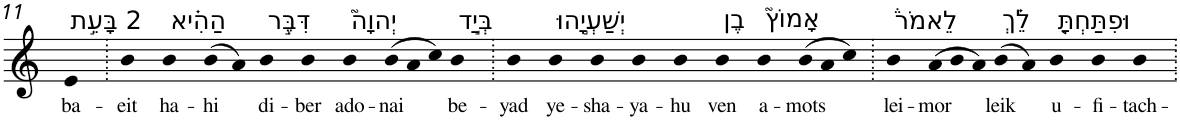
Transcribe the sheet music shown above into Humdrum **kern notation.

**kern	**text
*part1	*part1
*staff1	*staff1
*I"Piano	*
*I'Pno	*
!!LO:PB:g=z
*clefG2	*
*k[]	*
=11	=11
!LO:TX:a:t=2 בָּעֵ֣ת	!
!	!LO:LY:b
4e	ba-
=12.	=12.
!	!LO:LY:b
4b	-eit
!LO:TX:a:t=הַהִ֗יא	!
!	!LO:LY:b
4b	ha-
!	!LO:LY:b
(8b	-hi
8a)	.
!LO:TX:a:t=דִּבֶּ֣ר	!
!	!LO:LY:b
4b	di-
!	!LO:LY:b
4b	-ber
!LO:TX:a:t=יְהוָה֮	!
!	!LO:LY:b
4b	ado-
!	!LO:LY:b
(12b	-nai
12a	.
12cc)	.
!LO:TX:a:t=בְּיַ֣ד	!
!	!LO:LY:b
4b	be-
=13.	=13.
!	!LO:LY:b
4b	-yad
!LO:TX:a:t=יְשַׁעְיָ֣הוּ	!
!	!LO:LY:b
4b	ye-
!	!LO:LY:b
4b	-sha-
!	!LO:LY:b
4b	-ya-
!	!LO:LY:b
4b	-hu
!LO:TX:a:t=בֶן	!
!	!LO:LY:b
4b	ven
!LO:TX:a:t=אָמוֹץ֮	!
!	!LO:LY:b
4b	a-
!	!LO:LY:b
(12b	-mots
12a	.
12cc)	.
=14.	=14.
!LO:TX:a:t=לֵאמֹר֒	!
!	!LO:LY:b
4b	lei-
!	!LO:LY:b
(12a	-mor
12b	.
12a)	.
!LO:TX:a:t=לֵ֗ךְ	!
!	!LO:LY:b
(8b	leik
8a)	.
!LO:TX:a:t=וּפִתַּחְתָּ֤	!
!	!LO:LY:b
4b	u-
!	!LO:LY:b
4b	-fi-
!	!LO:LY:b
4b	-tach-
=.	=.
*-	*-
